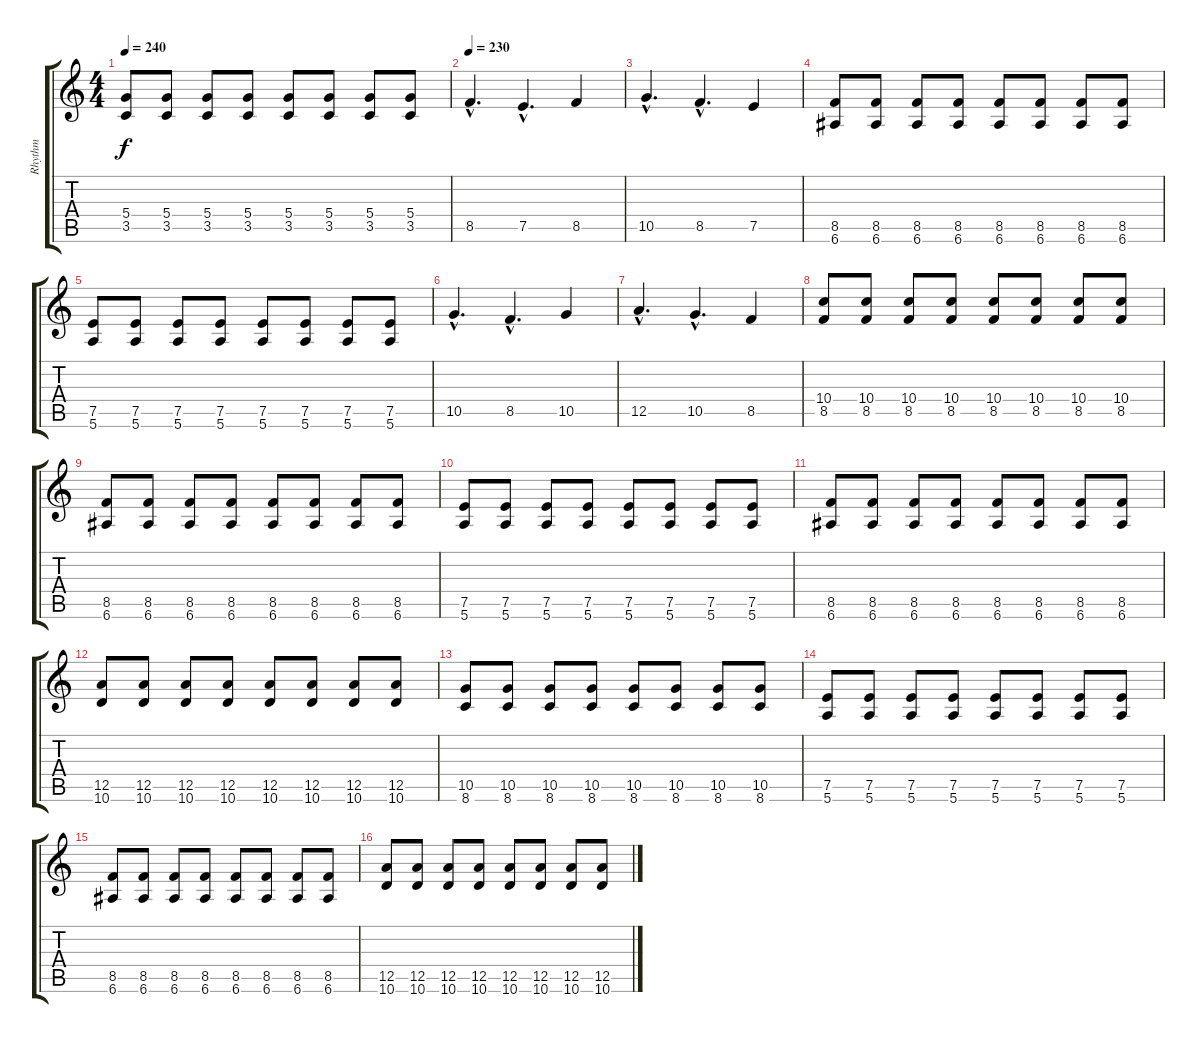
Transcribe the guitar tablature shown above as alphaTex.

\track ("Rhythm" "Rhythm") {instrument overdrivenguitar}
\staff {score tabs}
\tuning (E4 B3 G3 D3 A2 E2) {hide}
\ts (4 4)
\tempo 240
\clef g2
\ks c
(5.4 3.5).8{dy f} (5.4 3.5).8 (5.4 3.5).8 (5.4 3.5).8 (5.4 3.5).8 (5.4 3.5).8 (5.4 3.5).8 (5.4 3.5).8 |
\tempo 230
8.5{hac}.4{d} 7.5{hac}.4{d} 8.5.4 |
10.5{hac}.4{d} 8.5{hac}.4{d} 7.5.4 |
(8.5 6.6).8 (8.5 6.6).8 (8.5 6.6).8 (8.5 6.6).8 (8.5 6.6).8 (8.5 6.6).8 (8.5 6.6).8 (8.5 6.6).8 |
(7.5 5.6).8 (7.5 5.6).8 (7.5 5.6).8 (7.5 5.6).8 (7.5 5.6).8 (7.5 5.6).8 (7.5 5.6).8 (7.5 5.6).8 |
10.5{hac}.4{d} 8.5{hac}.4{d} 10.5.4 |
12.5{hac}.4{d} 10.5{hac}.4{d} 8.5.4 |
(10.4 8.5).8 (10.4 8.5).8 (10.4 8.5).8 (10.4 8.5).8 (10.4 8.5).8 (10.4 8.5).8 (10.4 8.5).8 (10.4 8.5).8 |
(8.5 6.6).8 (8.5 6.6).8 (8.5 6.6).8 (8.5 6.6).8 (8.5 6.6).8 (8.5 6.6).8 (8.5 6.6).8 (8.5 6.6).8 |
(7.5 5.6).8 (7.5 5.6).8 (7.5 5.6).8 (7.5 5.6).8 (7.5 5.6).8 (7.5 5.6).8 (7.5 5.6).8 (7.5 5.6).8 |
(8.5 6.6).8 (8.5 6.6).8 (8.5 6.6).8 (8.5 6.6).8 (8.5 6.6).8 (8.5 6.6).8 (8.5 6.6).8 (8.5 6.6).8 |
(12.5 10.6).8 (12.5 10.6).8 (12.5 10.6).8 (12.5 10.6).8 (12.5 10.6).8 (12.5 10.6).8 (12.5 10.6).8 (12.5 10.6).8 |
(10.5 8.6).8 (10.5 8.6).8 (10.5 8.6).8 (10.5 8.6).8 (10.5 8.6).8 (10.5 8.6).8 (10.5 8.6).8 (10.5 8.6).8 |
(7.5 5.6).8 (7.5 5.6).8 (7.5 5.6).8 (7.5 5.6).8 (7.5 5.6).8 (7.5 5.6).8 (7.5 5.6).8 (7.5 5.6).8 |
(8.5 6.6).8 (8.5 6.6).8 (8.5 6.6).8 (8.5 6.6).8 (8.5 6.6).8 (8.5 6.6).8 (8.5 6.6).8 (8.5 6.6).8 |
(12.5 10.6).8 (12.5 10.6).8 (12.5 10.6).8 (12.5 10.6).8 (12.5 10.6).8 (12.5 10.6).8 (12.5 10.6).8 (12.5 10.6).8
